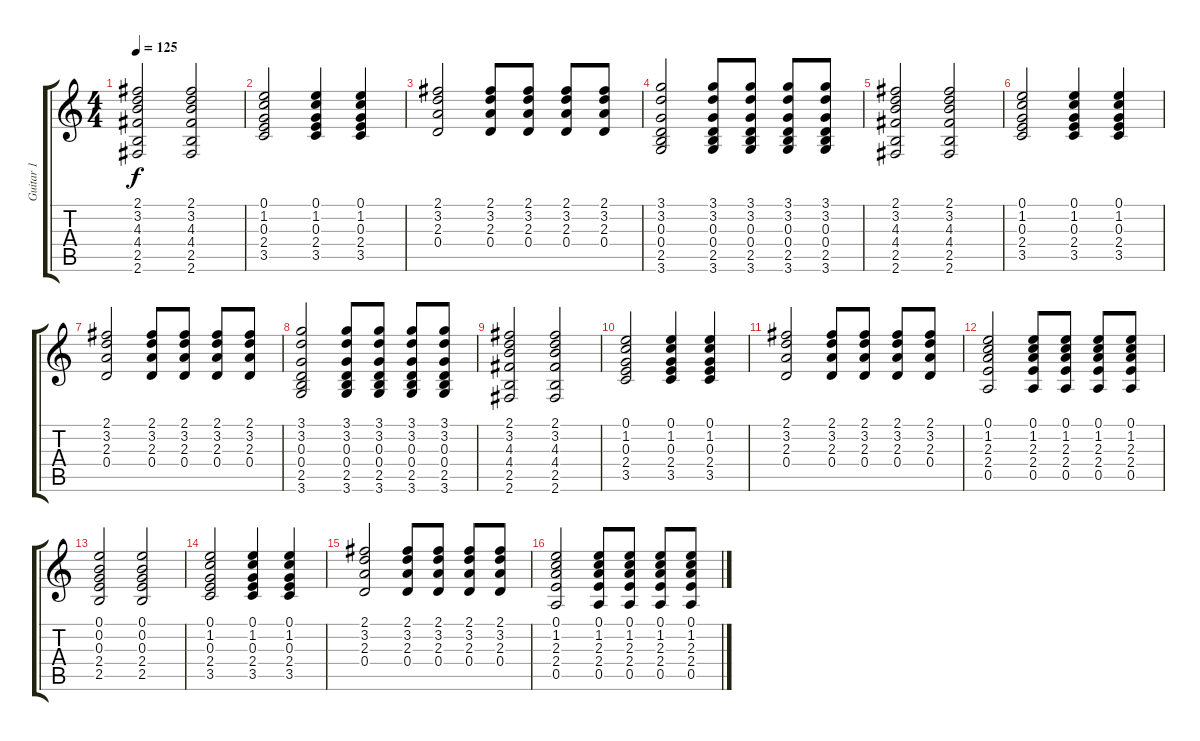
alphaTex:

\track ("Guitar 1" "Guitar 1") {instrument acousticguitarsteel}
\staff {score tabs}
\tuning (E4 B3 G3 D3 A2 E2) {hide}
\ts (4 4)
\tempo 125
\clef g2
\ks c
(2.1 3.2 4.3 4.4 2.5 2.6).2{dy f} (2.1 3.2 4.3 4.4 2.5 2.6).2 |
(0.1 1.2 0.3 2.4 3.5).2 (0.1 1.2 0.3 2.4 3.5).4 (0.1 1.2 0.3 2.4 3.5).4 |
(2.1 3.2 2.3 0.4).2 (2.1 3.2 2.3 0.4).8 (2.1 3.2 2.3 0.4).8 (2.1 3.2 2.3 0.4).8 (2.1 3.2 2.3 0.4).8 |
(3.1 3.2 0.3 0.4 2.5 3.6).2 (3.1 3.2 0.3 0.4 2.5 3.6).8 (3.1 3.2 0.3 0.4 2.5 3.6).8 (3.1 3.2 0.3 0.4 2.5 3.6).8 (3.1 3.2 0.3 0.4 2.5 3.6).8 |
(2.1 3.2 4.3 4.4 2.5 2.6).2 (2.1 3.2 4.3 4.4 2.5 2.6).2 |
(0.1 1.2 0.3 2.4 3.5).2 (0.1 1.2 0.3 2.4 3.5).4 (0.1 1.2 0.3 2.4 3.5).4 |
(2.1 3.2 2.3 0.4).2 (2.1 3.2 2.3 0.4).8 (2.1 3.2 2.3 0.4).8 (2.1 3.2 2.3 0.4).8 (2.1 3.2 2.3 0.4).8 |
(3.1 3.2 0.3 0.4 2.5 3.6).2 (3.1 3.2 0.3 0.4 2.5 3.6).8 (3.1 3.2 0.3 0.4 2.5 3.6).8 (3.1 3.2 0.3 0.4 2.5 3.6).8 (3.1 3.2 0.3 0.4 2.5 3.6).8 |
(2.1 3.2 4.3 4.4 2.5 2.6).2 (2.1 3.2 4.3 4.4 2.5 2.6).2 |
(0.1 1.2 0.3 2.4 3.5).2 (0.1 1.2 0.3 2.4 3.5).4 (0.1 1.2 0.3 2.4 3.5).4 |
(2.1 3.2 2.3 0.4).2 (2.1 3.2 2.3 0.4).8 (2.1 3.2 2.3 0.4).8 (2.1 3.2 2.3 0.4).8 (2.1 3.2 2.3 0.4).8 |
(0.1 1.2 2.3 2.4 0.5).2 (0.1 1.2 2.3 2.4 0.5).8 (0.1 1.2 2.3 2.4 0.5).8 (0.1 1.2 2.3 2.4 0.5).8 (0.1 1.2 2.3 2.4 0.5).8 |
(0.1 0.2 0.3 2.4 2.5).2 (0.1 0.2 0.3 2.4 2.5).2 |
(0.1 1.2 0.3 2.4 3.5).2 (0.1 1.2 0.3 2.4 3.5).4 (0.1 1.2 0.3 2.4 3.5).4 |
(2.1 3.2 2.3 0.4).2 (2.1 3.2 2.3 0.4).8 (2.1 3.2 2.3 0.4).8 (2.1 3.2 2.3 0.4).8 (2.1 3.2 2.3 0.4).8 |
(0.1 1.2 2.3 2.4 0.5).2 (0.1 1.2 2.3 2.4 0.5).8 (0.1 1.2 2.3 2.4 0.5).8 (0.1 1.2 2.3 2.4 0.5).8 (0.1 1.2 2.3 2.4 0.5).8
